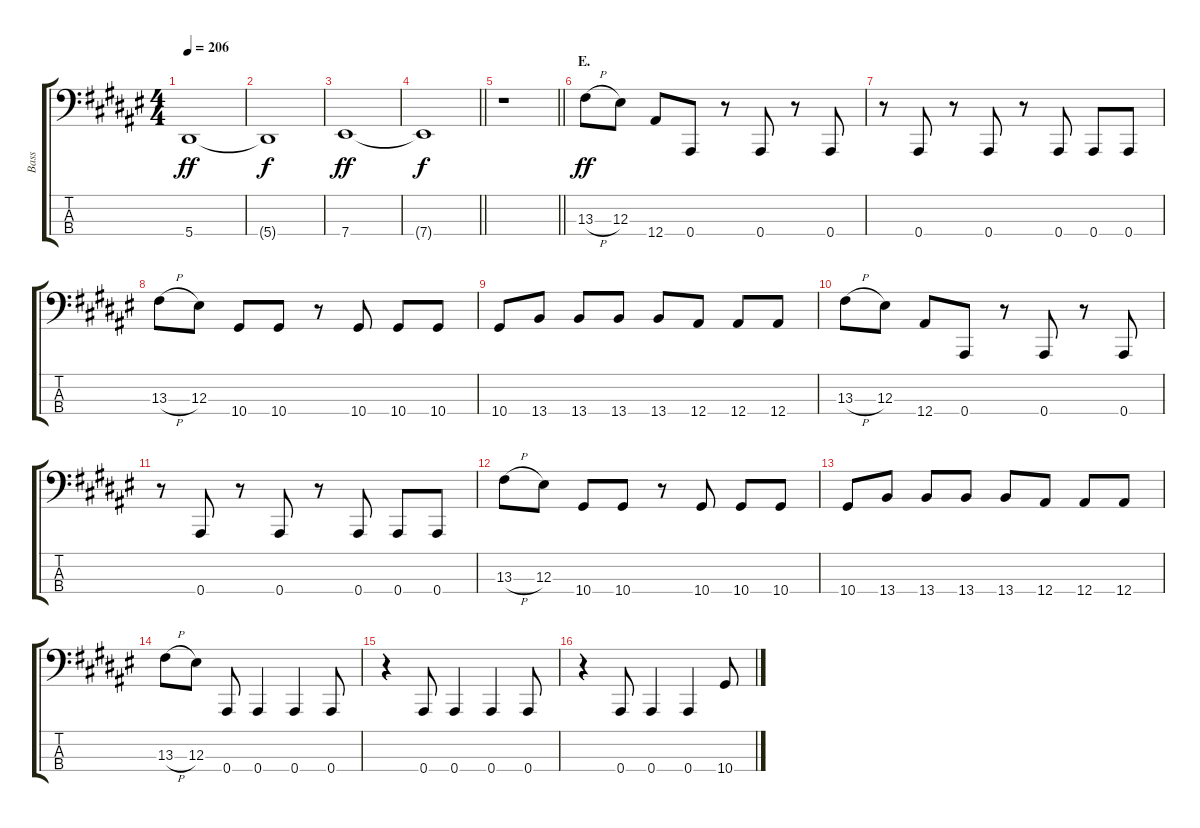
\track ("Bass" "Bass") {instrument electricbasspick}
\staff {score tabs}
\tuning (Eb2 Bb1 F1 Bb0) {hide}
\ts (4 4)
\tempo 206
\clef f4
\ks f#
5.4.1{dy ff} |
5.4{t}.1{dy f} |
7.4.1{dy ff} |
\barLineRight lightlight
7.4{t}.1{dy f} |
\section ("" "")
\barLineRight lightlight
r.1 |
\section ("" "E.")
13.3{h}.8{dy ff} 12.3.8 12.4.8 0.4.8 r.8 0.4.8 r.8 0.4.8 |
r.8 0.4.8 r.8 0.4.8 r.8 0.4.8 0.4.8 0.4.8 |
13.3{h}.8 12.3.8 10.4.8 10.4.8 r.8 10.4.8 10.4.8 10.4.8 |
10.4.8 13.4.8 13.4.8 13.4.8 13.4.8 12.4.8 12.4.8 12.4.8 |
13.3{h}.8 12.3.8 12.4.8 0.4.8 r.8 0.4.8 r.8 0.4.8 |
r.8 0.4.8 r.8 0.4.8 r.8 0.4.8 0.4.8 0.4.8 |
13.3{h}.8 12.3.8 10.4.8 10.4.8 r.8 10.4.8 10.4.8 10.4.8 |
10.4.8 13.4.8 13.4.8 13.4.8 13.4.8 12.4.8 12.4.8 12.4.8 |
13.3{h}.8 12.3.8 0.4.8 0.4.4 0.4.4 0.4.8 |
r.4 0.4.8 0.4.4 0.4.4 0.4.8 |
r.4 0.4.8 0.4.4 0.4.4 10.4.8
